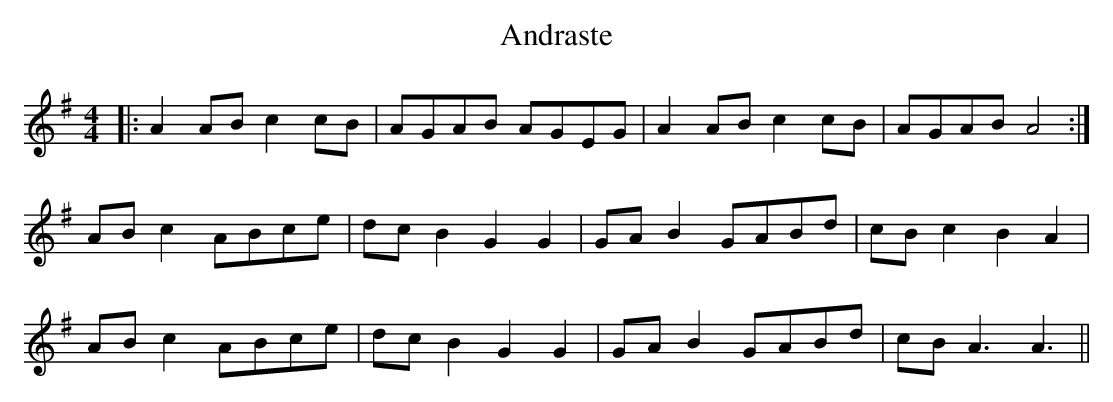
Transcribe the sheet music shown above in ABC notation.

X:1
T: Andraste
M: 4/4
L: 1/8
K: Gmaj
|:A2ABc2cB|AGAB AGEG|A2ABc2cB|AGABA4:|
ABc2ABce|dcB2G2G2|GAB2GABd|cBc2B2A2|
ABc2ABce|dcB2G2G2|GAB2GABd|cBA3A3||
